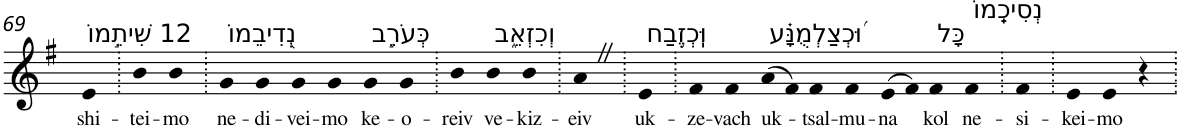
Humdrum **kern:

**kern	**text
*part1	*part1
*staff1	*staff1
*I"Piano	*
*I'Pno	*
!!LO:PB:g=z
*clefG2	*
*k[f#]	*
*G:	*
=69	=69
!LO:TX:a:t=12 שִׁיתֵ֣מוֹ	!
!	!LO:LY:b
4e	shi-
=70.	=70.
!	!LO:LY:b
4b	-tei-
!	!LO:LY:b
4b	-mo
=71.	=71.
!LO:TX:a:t=נְ֭דִיבֵמוֹ	!
!	!LO:LY:b
4g	ne-
!	!LO:LY:b
4g	-di-
!	!LO:LY:b
4g	-vei-
!	!LO:LY:b
4g	-mo
!LO:TX:a:t=כְּעֹרֵ֣ב	!
!	!LO:LY:b
4g	ke-
!	!LO:LY:b
4g	-o-
=72.	=72.
!	!LO:LY:b
4b	-reiv
!LO:TX:a:t=וְכִזְאֵ֑ב	!
!	!LO:LY:b
4b	ve-
!	!LO:LY:b
4b	-kiz-
=73.	=73.
!	!LO:LY:b
4aZ	-eiv
=74.	=74.
!LO:TX:a:t=וּֽכְזֶ֥בַח	!
!	!LO:LY:b
4e	uk-
=75.	=75.
!	!LO:LY:b
4f#	-ze-
!	!LO:LY:b
4f#	-vach
!LO:TX:a:t=וּ֝כְצַלְמֻנָּ֗ע	!
!	!LO:LY:b
(>8a	uk-
8f#)	.
!	!LO:LY:b
4f#	-tsal-
!	!LO:LY:b
4f#	-mu-
!	!LO:LY:b
(>8e	-na
8f#)	.
!LO:TX:a:t=כָּל	!
!	!LO:LY:b
4f#	kol
!LO:TX:a:t=נְסִיכֵֽמוֹ	!
!	!LO:LY:b
4f#	ne-
=76.	=76.
!	!LO:LY:b
4f#	-si-
=77.	=77.
!	!LO:LY:b
4e	-kei-
!	!LO:LY:b
4e	-mo
4r	.
=.	=.
*-	*-
